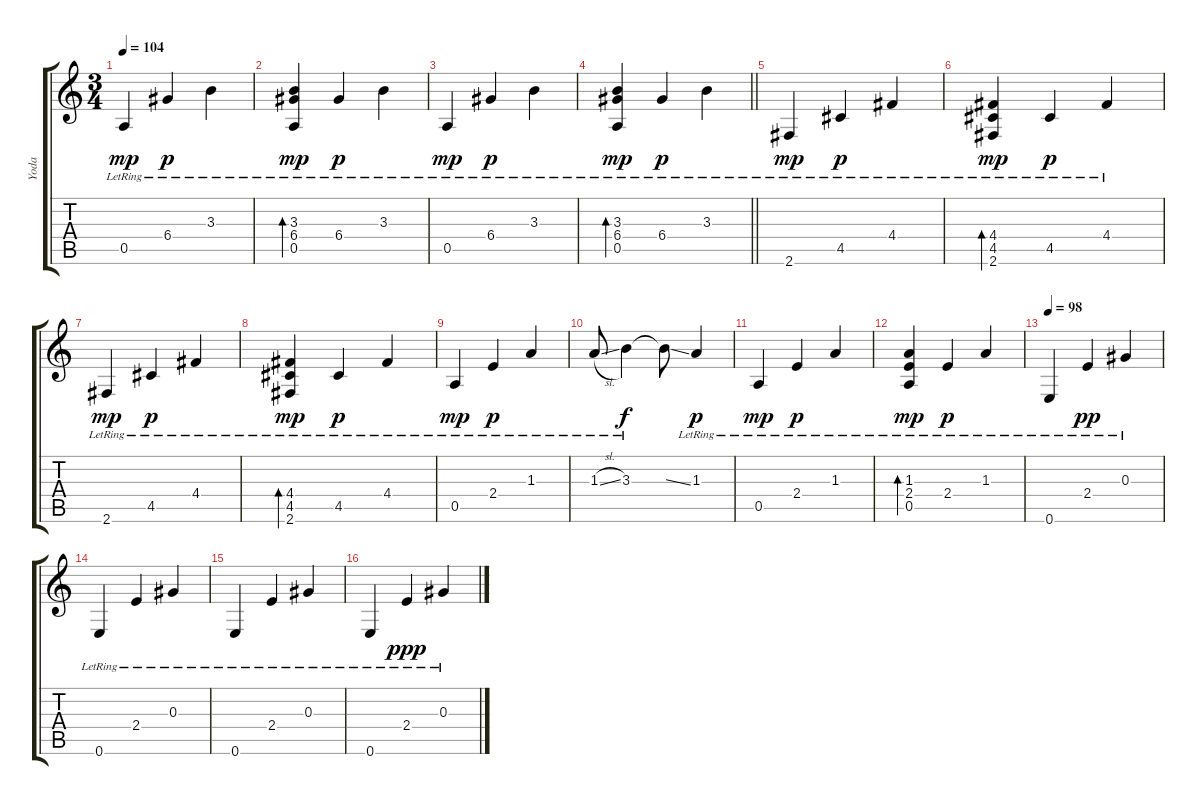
\track ("Yoda" "Yoda") {instrument electricguitarjazz}
\staff {score tabs}
\tuning (E4 B3 Ab3 D3 A2 E2) {hide}
\ts (3 4)
\tempo 104
\clef g2
\ks c
0.5{lr}.4{dy mp} 6.4{lr}.4{dy p} 3.3{lr}.4 |
(3.3{lr} 6.4{lr} 0.5{lr}).4{bd 240 dy mp} 6.4{lr}.4{dy p} 3.3{lr}.4 |
0.5{lr}.4{dy mp} 6.4{lr}.4{dy p} 3.3{lr}.4 |
\barLineRight lightlight
(3.3{lr} 6.4{lr} 0.5{lr}).4{bd 240 dy mp} 6.4{lr}.4{dy p} 3.3{lr}.4 |
\section ("" "")
2.6{lr}.4{dy mp} 4.5{lr}.4{dy p} 4.4{lr}.4 |
(4.4{lr} 4.5{lr} 2.6{lr}).4{bd 240 dy mp} 4.5{lr}.4{dy p} 4.4{lr}.4 |
2.6{lr}.4{dy mp} 4.5{lr}.4{dy p} 4.4{lr}.4 |
(4.4{lr} 4.5{lr} 2.6{lr}).4{bd 240 dy mp} 4.5{lr}.4{dy p} 4.4{lr}.4 |
0.5{lr}.4{dy mp} 2.4{lr}.4{dy p} 1.3{lr}.4 |
1.3{sl lr}.8 3.3{lr}.4{dy f} 3.3{ss t}.8 1.3{lr}.4{dy p} |
0.5{lr}.4{dy mp} 2.4{lr}.4{dy p} 1.3{lr}.4 |
(1.3{lr} 2.4{lr} 0.5{lr}).4{bd 240 dy mp} 2.4{lr}.4{dy p} 1.3{lr}.4 |
\tempo 98
0.6{lr}.4 2.4{lr}.4{dy pp} 0.3{lr}.4 |
0.6{lr}.4 2.4{lr}.4 0.3{lr}.4 |
0.6{lr}.4 2.4{lr}.4 0.3{lr}.4 |
0.6{lr}.4 2.4{lr}.4{dy ppp} 0.3{lr}.4
